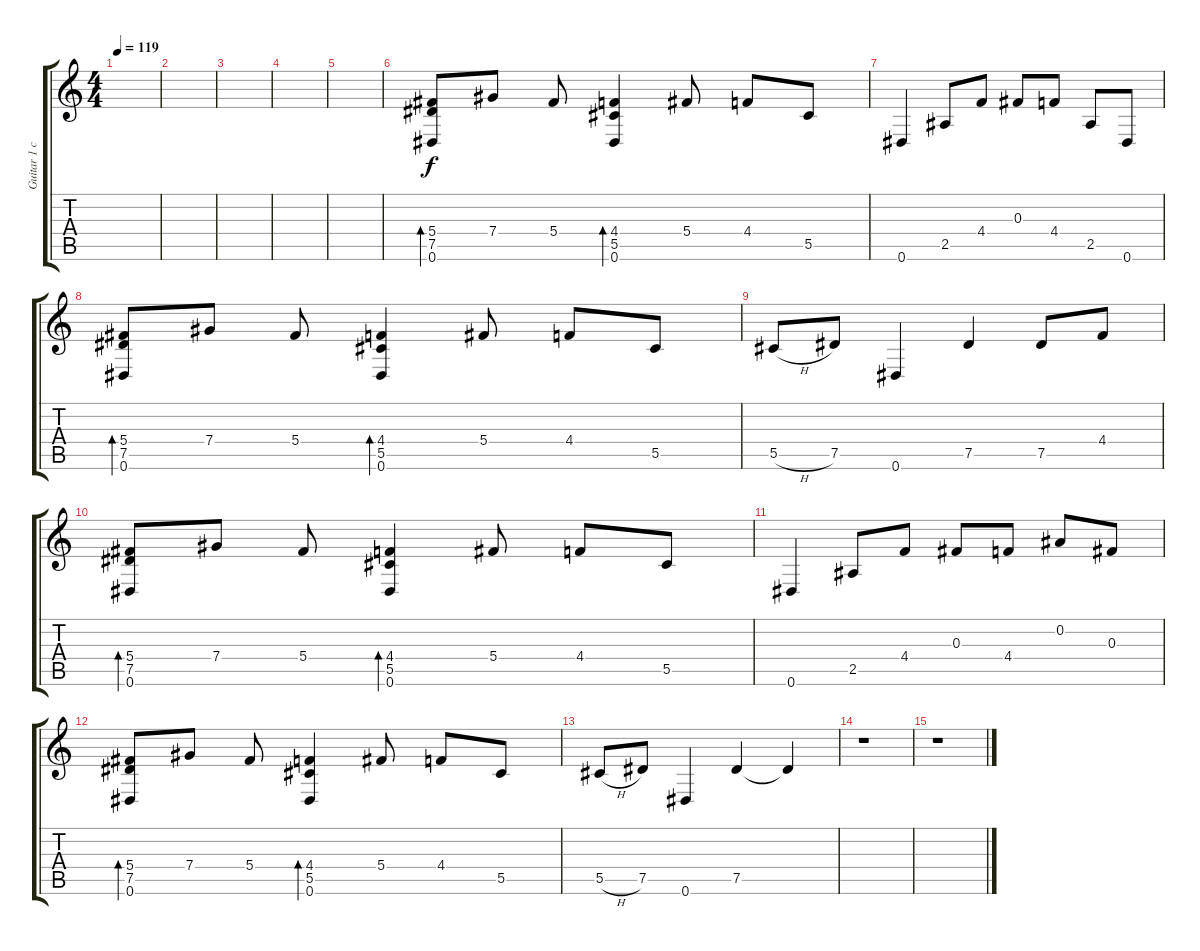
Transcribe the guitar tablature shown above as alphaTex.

\track ("Guitar 1 clean" "Guitar 1 c") {instrument acousticguitarsteel}
\staff {score tabs}
\tuning (Eb4 Bb3 Gb3 Db3 Ab2 Eb2) {hide}
\ts (4 4)
\tempo 119
\clef g2
\ks c
|
|
|
|
|
(5.4 7.5 0.6).8{bd 480 volume 10} 7.4.8 5.4.8 (4.4 5.5 0.6).4{bd 480} 5.4.8 4.4.8 5.5.8 |
0.6.4 2.5.8 4.4.8 0.3.8 4.4.8 2.5.8 0.6.8 |
(5.4 7.5 0.6).8{bd 480} 7.4.8 5.4.8 (4.4 5.5 0.6).4{bd 480} 5.4.8 4.4.8 5.5.8 |
5.5{h}.8 7.5.8 0.6.4 7.5.4 7.5.8 4.4.8 |
(5.4 7.5 0.6).8{bd 480} 7.4.8 5.4.8 (4.4 5.5 0.6).4{bd 480} 5.4.8 4.4.8 5.5.8 |
0.6.4 2.5.8 4.4.8 0.3.8 4.4.8 0.2.8 0.3.8 |
(5.4 7.5 0.6).8{bd 480} 7.4.8 5.4.8 (4.4 5.5 0.6).4{bd 480} 5.4.8 4.4.8 5.5.8 |
5.5{h}.8 7.5.8 0.6.4 7.5.4 7.5{t}.4 |
r.1 |
r.1
